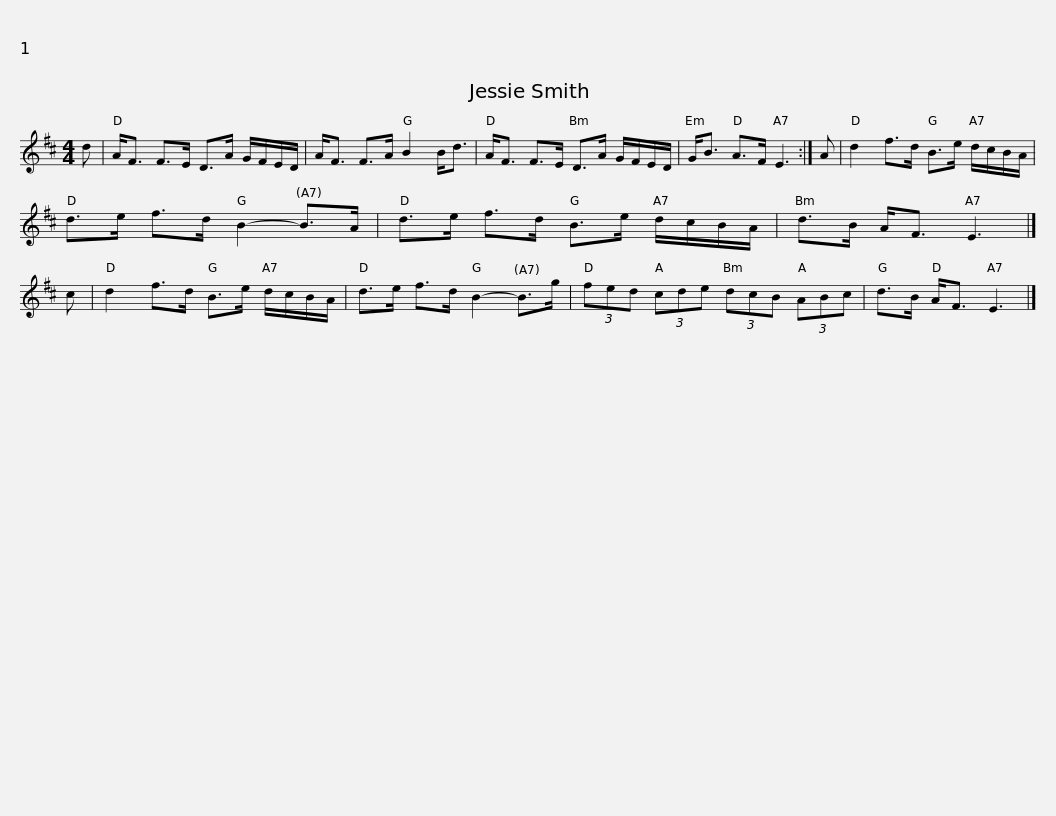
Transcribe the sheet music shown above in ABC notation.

X:1
L:1/8
M:4/4
I:linebreak $
K:D
V:1 treble
V:1
 d | A<F F>E D>A G/F/E/D/ | A<F F>A B2 B<d | A<F F>E D>A G/F/E/D/ | G<B A>F E3 :| %5
 A |$ d2 f>d B>e d/c/B/A/ | d>e f>d B2- B>A | d>e f>d B>e d/c/B/A/ | d>B A<F E3 |] %10
 c |$ d2 f>d B>e d/c/B/A/ | d>e f>d B2- B>g | (3fed (3cde (3dcB (3ABc | d>B A<F E3 |] %15
